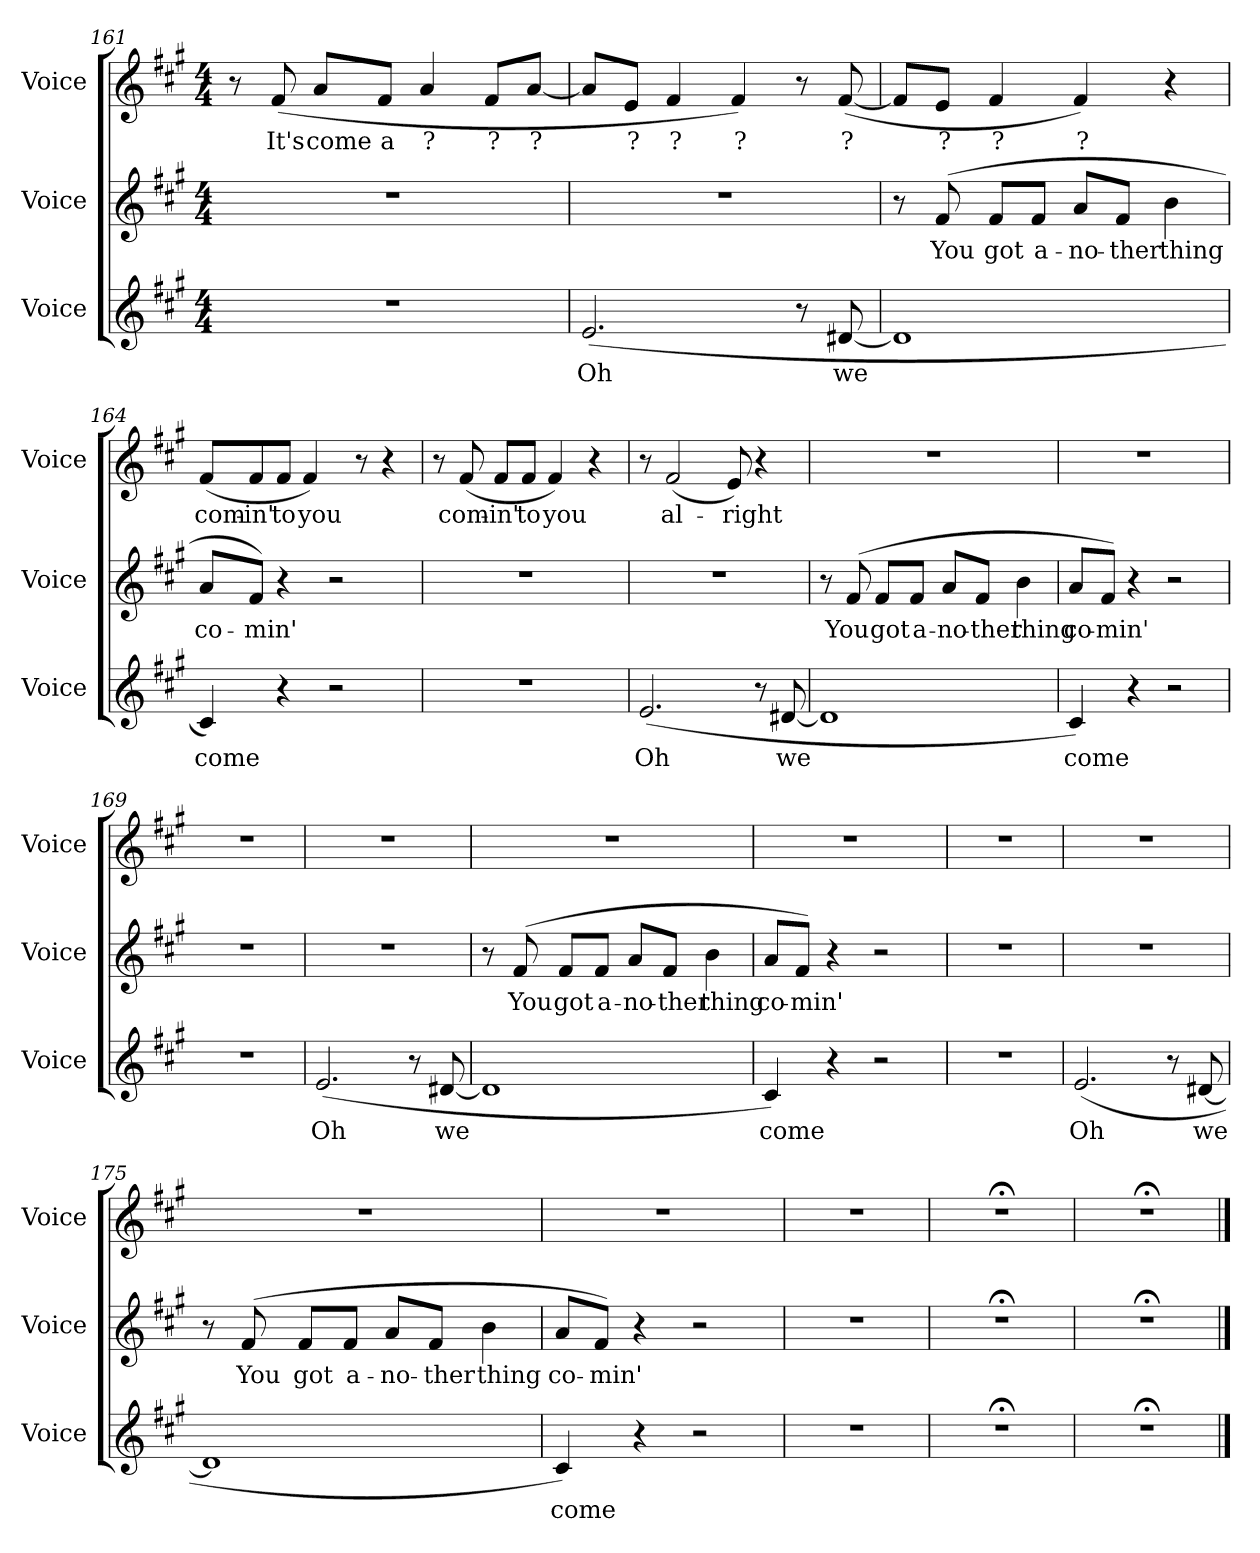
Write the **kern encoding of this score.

**kern	**text	**kern	**text	**kern	**text
*part3	*part3	*part2	*part2	*part1	*part1
*staff3	*staff3	*staff2	*staff2	*staff1	*staff1
*I"Voice	*	*I"Voice	*	*I"Voice	*
*I'Voice	*	*I'Voice	*	*I'Voice	*
!!LO:PB:g=z
*clefG2	*	*clefG2	*	*clefG2	*
*k[f#c#g#]	*	*k[f#c#g#]	*	*k[f#c#g#]	*
*f#:	*	*f#:	*	*f#:	*
*M4/4	*	*M4/4	*	*M4/4	*
=161	=161	=161	=161	=161	=161
1r	.	1r	.	8r	.
!	!	!	!	!	!LO:LY:b
.	.	.	.	(>8f#/	It's
!	!	!	!	!	!LO:LY:b
.	.	.	.	8a/L	come
!	!	!	!	!	!LO:LY:b
.	.	.	.	8f#/J	a
!	!	!	!	!	!LO:LY:b
.	.	.	.	4a/	?
!	!	!	!	!	!LO:LY:b
.	.	.	.	8f#/L	?
!	!	!	!	!	!LO:LY:b
.	.	.	.	[8a/J	?
=162	=162	=162	=162	=162	=162
!	!LO:LY:b	!	!	!	!
(>2.e/	Oh	1r	.	8a/L]	.
!	!	!	!	!	!LO:LY:b
.	.	.	.	8e/J	?
!	!	!	!	!	!LO:LY:b
.	.	.	.	4f#/	?
!	!	!	!	!	!LO:LY:b
.	.	.	.	4f#/)	?
8r	.	.	.	8r	.
!	!LO:LY:b	!	!	!	!LO:LY:b
[8d#X/	we	.	.	(<[8f#/	?
=163	=163	=163	=163	=163	=163
1d#]	.	8r	.	8f#/L]	.
!	!	!	!LO:LY:b	!	!LO:LY:b
.	.	(>8f#/	You	8e/J	?
!	!	!	!LO:LY:b	!	!LO:LY:b
.	.	8f#/L	got	4f#/	?
!	!	!	!LO:LY:b	!	!
.	.	8f#/J	a-	.	.
!	!	!	!LO:LY:b	!	!LO:LY:b
.	.	8a/L	-no-	4f#/)	?
!	!	!	!LO:LY:b	!	!
.	.	8f#/J	-ther	.	.
!	!	!	!LO:LY:b	!	!
.	.	4b\	thing	4r	.
!!LO:LB:g=z
=164	=164	=164	=164	=164	=164
!	!LO:LY:b	!	!LO:LY:b	!	!LO:LY:b
4c#/)	come	8a/L	co-	(<8f#/L	com-
!	!	!	!LO:LY:b	!	!LO:LY:b
.	.	8f#/J)	-min'	8f#/	-in'
!	!	!	!	!	!LO:LY:b
4r	.	4r	.	8f#/J	to
!	!	!	!	!	!LO:LY:b
.	.	.	.	4f#/)	you
2r	.	2r	.	.	.
.	.	.	.	8r	.
.	.	.	.	4r	.
!!LO:PB:g=z
=165	=165	=165	=165	=165	=165
1r	.	1r	.	8r	.
!	!	!	!	!	!LO:LY:b
.	.	.	.	(<8f#/	com-
!	!	!	!	!	!LO:LY:b
.	.	.	.	8f#/L	-in'
!	!	!	!	!	!LO:LY:b
.	.	.	.	8f#/J	to
!	!	!	!	!	!LO:LY:b
.	.	.	.	4f#/)	you
.	.	.	.	4r	.
=166	=166	=166	=166	=166	=166
!	!LO:LY:b	!	!	!	!
(>2.e/	Oh	1r	.	8r	.
!	!	!	!	!	!LO:LY:b
.	.	.	.	(<2f#/	al-
!	!	!	!	!	!LO:LY:b
.	.	.	.	8e/)	-right
8r	.	.	.	4r	.
!	!LO:LY:b	!	!	!	!
[8d#X/	we	.	.	.	.
=167	=167	=167	=167	=167	=167
1d#]	.	8r	.	1r	.
!	!	!	!LO:LY:b	!	!
.	.	(>8f#/	You	.	.
!	!	!	!LO:LY:b	!	!
.	.	8f#/L	got	.	.
!	!	!	!LO:LY:b	!	!
.	.	8f#/J	a-	.	.
!	!	!	!LO:LY:b	!	!
.	.	8a/L	-no-	.	.
!	!	!	!LO:LY:b	!	!
.	.	8f#/J	-ther	.	.
!	!	!	!LO:LY:b	!	!
.	.	4b\	thing	.	.
!!LO:LB:g=z
=168	=168	=168	=168	=168	=168
!	!LO:LY:b	!	!LO:LY:b	!	!
4c#/)	come	8a/L	co-	1r	.
!	!	!	!LO:LY:b	!	!
.	.	8f#/J)	-min'	.	.
4r	.	4r	.	.	.
2r	.	2r	.	.	.
=169	=169	=169	=169	=169	=169
1r	.	1r	.	1r	.
!!LO:LB:g=z
=170	=170	=170	=170	=170	=170
!	!LO:LY:b	!	!	!	!
(>2.e/	Oh	1r	.	1r	.
8r	.	.	.	.	.
!	!LO:LY:b	!	!	!	!
[8d#X/	we	.	.	.	.
=171	=171	=171	=171	=171	=171
1d#]	.	8r	.	1r	.
!	!	!	!LO:LY:b	!	!
.	.	(>8f#/	You	.	.
!	!	!	!LO:LY:b	!	!
.	.	8f#/L	got	.	.
!	!	!	!LO:LY:b	!	!
.	.	8f#/J	a-	.	.
!	!	!	!LO:LY:b	!	!
.	.	8a/L	-no-	.	.
!	!	!	!LO:LY:b	!	!
.	.	8f#/J	-ther	.	.
!	!	!	!LO:LY:b	!	!
.	.	4b\	thing	.	.
=172	=172	=172	=172	=172	=172
!	!LO:LY:b	!	!LO:LY:b	!	!
4c#/)	come	8a/L	co-	1r	.
!	!	!	!LO:LY:b	!	!
.	.	8f#/J)	-min'	.	.
4r	.	4r	.	.	.
2r	.	2r	.	.	.
=173	=173	=173	=173	=173	=173
1r	.	1r	.	1r	.
!!LO:LB:g=z
=174	=174	=174	=174	=174	=174
!	!LO:LY:b	!	!	!	!
(>2.e/	Oh	1r	.	1r	.
8r	.	.	.	.	.
!	!LO:LY:b	!	!	!	!
[8d#X/	we	.	.	.	.
=175	=175	=175	=175	=175	=175
1d#]	.	8r	.	1r	.
!	!	!	!LO:LY:b	!	!
.	.	(>8f#/	You	.	.
!	!	!	!LO:LY:b	!	!
.	.	8f#/L	got	.	.
!	!	!	!LO:LY:b	!	!
.	.	8f#/J	a-	.	.
!	!	!	!LO:LY:b	!	!
.	.	8a/L	-no-	.	.
!	!	!	!LO:LY:b	!	!
.	.	8f#/J	-ther	.	.
!	!	!	!LO:LY:b	!	!
.	.	4b\	thing	.	.
=176	=176	=176	=176	=176	=176
!	!LO:LY:b	!	!LO:LY:b	!	!
4c#/)	come	8a/L	co-	1r	.
!	!	!	!LO:LY:b	!	!
.	.	8f#/J)	-min'	.	.
4r	.	4r	.	.	.
2r	.	2r	.	.	.
=177	=177	=177	=177	=177	=177
1r	.	1r	.	1r	.
=177X1	=177X1	=177X1	=177X1	=177X1	=177X1
1r;<	.	1r;<	.	1r;<	.
=177X2	=177X2	=177X2	=177X2	=177X2	=177X2
1r;<	.	1r;<	.	1r;<	.
==	==	==	==	==	==
*-	*-	*-	*-	*-	*-
